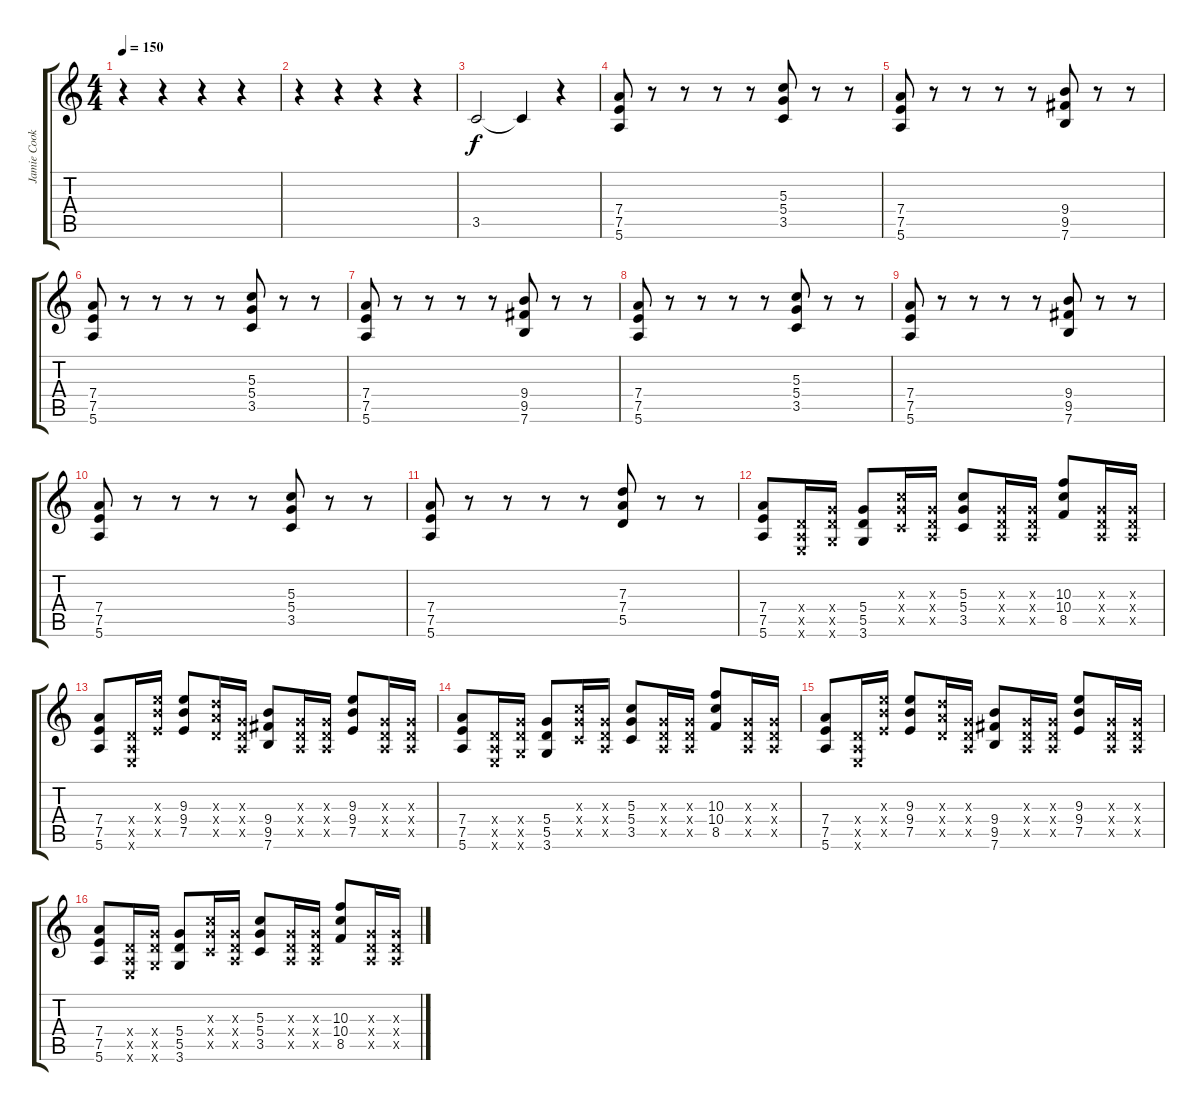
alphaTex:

\track ("Jamie Cook" "Jamie Cook") {instrument electricguitarjazz}
\staff {score tabs}
\tuning (E4 B3 G3 D3 A2 E2) {hide}
\ts (4 4)
\tempo 150
\clef g2
\ks c
r.4{dy f} r.4 r.4 r.4 |
r.4 r.4 r.4 r.4 |
\section ("" "")
3.5.2 3.5{t}.4 r.4 |
(7.4 7.5 5.6).8 r.8 r.8 r.8 r.8 (5.3 5.4 3.5).8 r.8 r.8 |
(7.4 7.5 5.6).8 r.8 r.8 r.8 r.8 (9.4 9.5 7.6).8 r.8 r.8 |
(7.4 7.5 5.6).8 r.8 r.8 r.8 r.8 (5.3 5.4 3.5).8 r.8 r.8 |
(7.4 7.5 5.6).8 r.8 r.8 r.8 r.8 (9.4 9.5 7.6).8 r.8 r.8 |
(7.4 7.5 5.6).8 r.8 r.8 r.8 r.8 (5.3 5.4 3.5).8 r.8 r.8 |
(7.4 7.5 5.6).8 r.8 r.8 r.8 r.8 (9.4 9.5 7.6).8 r.8 r.8 |
(7.4 7.5 5.6).8 r.8 r.8 r.8 r.8 (5.3 5.4 3.5).8 r.8 r.8 |
(7.4 7.5 5.6).8 r.8 r.8 r.8 r.8 (7.3 7.4 5.5).8 r.8 r.8 |
\section ("" "")
(7.4 7.5 5.6).8 (0.4{x} 0.5{x} 0.6{x}).16 (5.4{x} 5.5{x} 3.6{x}).16 (5.4 5.5 3.6).8 (5.3{x} 5.4{x} 3.5{x}).16 (0.3{x} 0.4{x} 0.5{x}).16 (5.3 5.4 3.5).8 (0.3{x} 0.4{x} 0.5{x}).16 (0.3{x} 0.4{x} 0.5{x}).16 (10.3 10.4 8.5).8 (0.3{x} 0.4{x} 0.5{x}).16 (0.3{x} 0.4{x} 0.5{x}).16 |
(7.4 7.5 5.6).8 (0.4{x} 0.5{x} 0.6{x}).16 (9.3{x} 9.4{x} 7.5{x}).16 (9.3 9.4 7.5).8 (7.3{x} 7.4{x} 5.5{x}).16 (0.3{x} 0.4{x} 0.5{x}).16 (9.4 9.5 7.6).8 (0.3{x} 0.4{x} 0.5{x}).16 (0.3{x} 0.4{x} 0.5{x}).16 (9.3 9.4 7.5).8 (0.3{x} 0.4{x} 0.5{x}).16 (0.3{x} 0.4{x} 0.5{x}).16 |
(7.4 7.5 5.6).8 (0.4{x} 0.5{x} 0.6{x}).16 (5.4{x} 5.5{x} 3.6{x}).16 (5.4 5.5 3.6).8 (5.3{x} 5.4{x} 3.5{x}).16 (0.3{x} 0.4{x} 0.5{x}).16 (5.3 5.4 3.5).8 (0.3{x} 0.4{x} 0.5{x}).16 (0.3{x} 0.4{x} 0.5{x}).16 (10.3 10.4 8.5).8 (0.3{x} 0.4{x} 0.5{x}).16 (0.3{x} 0.4{x} 0.5{x}).16 |
(7.4 7.5 5.6).8 (0.4{x} 0.5{x} 0.6{x}).16 (9.3{x} 9.4{x} 7.5{x}).16 (9.3 9.4 7.5).8 (7.3{x} 7.4{x} 5.5{x}).16 (0.3{x} 0.4{x} 0.5{x}).16 (9.4 9.5 7.6).8 (0.3{x} 0.4{x} 0.5{x}).16 (0.3{x} 0.4{x} 0.5{x}).16 (9.3 9.4 7.5).8 (0.3{x} 0.4{x} 0.5{x}).16 (0.3{x} 0.4{x} 0.5{x}).16 |
(7.4 7.5 5.6).8 (0.4{x} 0.5{x} 0.6{x}).16 (5.4{x} 5.5{x} 3.6{x}).16 (5.4 5.5 3.6).8 (5.3{x} 5.4{x} 3.5{x}).16 (0.3{x} 0.4{x} 0.5{x}).16 (5.3 5.4 3.5).8 (0.3{x} 0.4{x} 0.5{x}).16 (0.3{x} 0.4{x} 0.5{x}).16 (10.3 10.4 8.5).8 (0.3{x} 0.4{x} 0.5{x}).16 (0.3{x} 0.4{x} 0.5{x}).16
